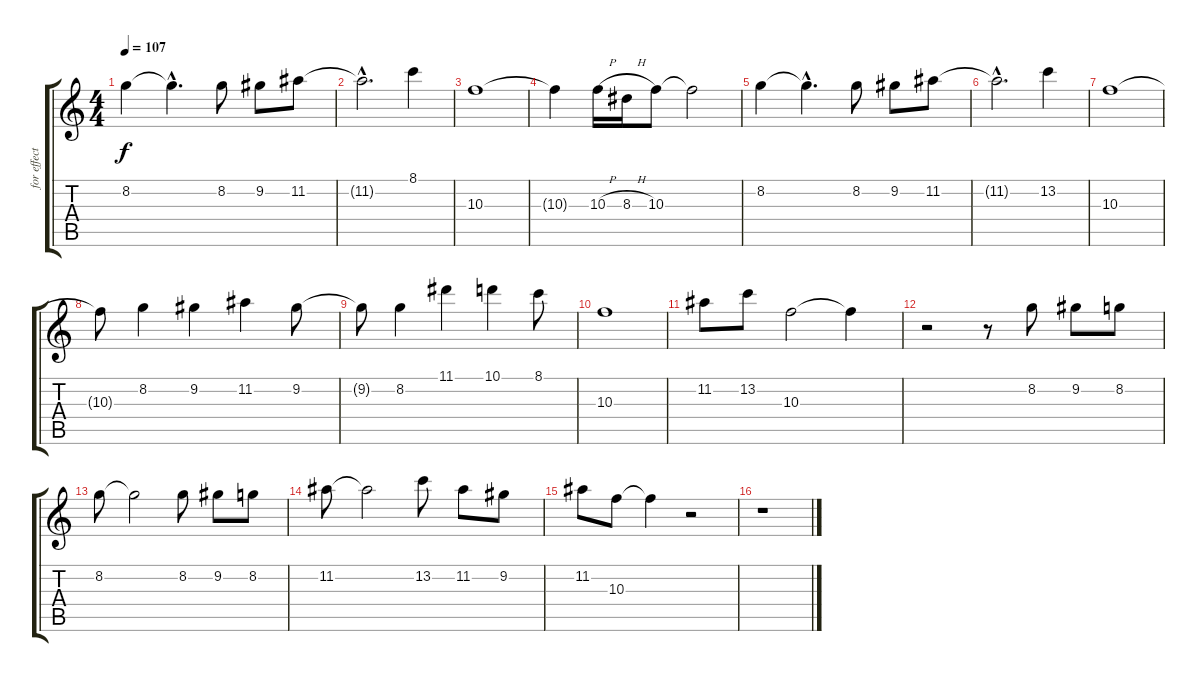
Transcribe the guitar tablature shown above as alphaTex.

\track ("for effect" "for effect") {instrument acousticguitarsteel}
\staff {score tabs}
\tuning (E4 B3 G3 D3 A2 E2) {hide}
\ts (4 4)
\tempo 107
\clef g2
\ks c
8.2.4{dy f instrument acousticguitarsteel} 8.2{hac t}.4{d} 8.2.8 9.2.8 11.2.8 |
11.2{hac t}.2{d} 8.1.4 |
10.3.1 |
10.3{t}.4 10.3{h}.16 8.3{h}.16 10.3.8 10.3{t}.2 |
8.2.4 8.2{hac t}.4{d} 8.2.8 9.2.8 11.2.8 |
11.2{hac t}.2{d} 13.2.4 |
10.3.1 |
10.3{t}.8 8.2.4 9.2.4 11.2.4 9.2.8 |
9.2{t}.8 8.2.4 11.1.4 10.1.4 8.1.8 |
10.3.1 |
11.2.8 13.2.8 10.3.2 10.3{t}.4 |
r.2 r.8 8.2.8 9.2.8 8.2.8 |
8.2.8 8.2{t}.2 8.2.8 9.2.8 8.2.8 |
11.2.8 11.2{t}.2 13.2.8 11.2.8 9.2.8 |
11.2.8 10.3.8 10.3{t}.4 r.2 |
r.1
